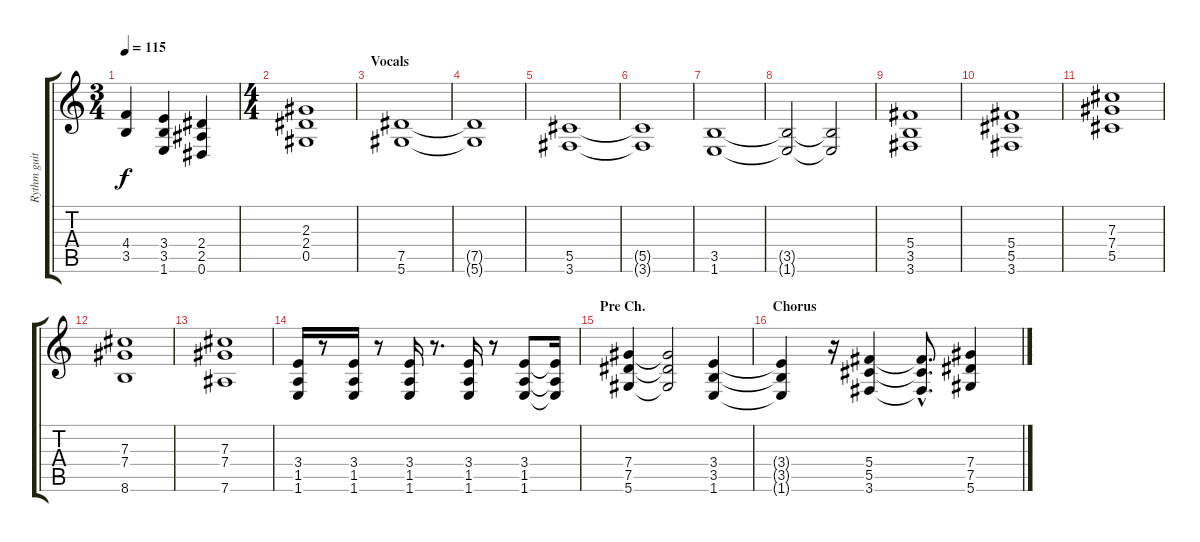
\track ("Rythm guitar" "Rythm guit") {instrument overdrivenguitar}
\staff {score tabs}
\tuning (Eb4 Bb3 Gb3 Db3 Ab2 Eb2) {hide}
\ts (3 4)
\tempo 115
\clef g2
\ks c
(4.4{t} 3.5{t}).4{dy f} (3.4 3.5 1.6).4 (2.4 2.5 0.6).4 |
\ts (4 4)
(2.3 2.4 0.5).1 |
\section ("" "Vocals")
(7.5 5.6).1 |
(7.5{t} 5.6{t}).1 |
(5.5 3.6).1 |
(5.5{t} 3.6{t}).1 |
(3.5 1.6).1 |
(3.5{t} 1.6{t}).2 (3.5{t} 1.6{t}).2 |
(5.4 3.5 3.6).1 |
(5.4 5.5 3.6).1 |
(7.3 7.4 5.5).1 |
(7.3 7.4 8.6).1 |
(7.3 7.4 7.6).1 |
(3.4 1.5 1.6).16 r.8 (3.4 1.5 1.6).16 r.8 (3.4 1.5 1.6).16 r.8{d} (3.4 1.5 1.6).16 r.8 (3.4 1.5 1.6).8 (3.4{t} 1.5{t} 1.6{t}).16 |
\section ("" "Pre Ch.")
(7.4 7.5 5.6).4 (7.4{t} 7.5{t} 5.6{t}).2 (3.4 3.5 1.6).4 |
\section ("" "Chorus")
(3.4{t} 3.5{t} 1.6{t}).4 r.16 (5.4 5.5 3.6).4 (5.4{hac t} 5.5{hac t} 3.6{hac t}).8{d} (7.4 7.5 5.6).4
